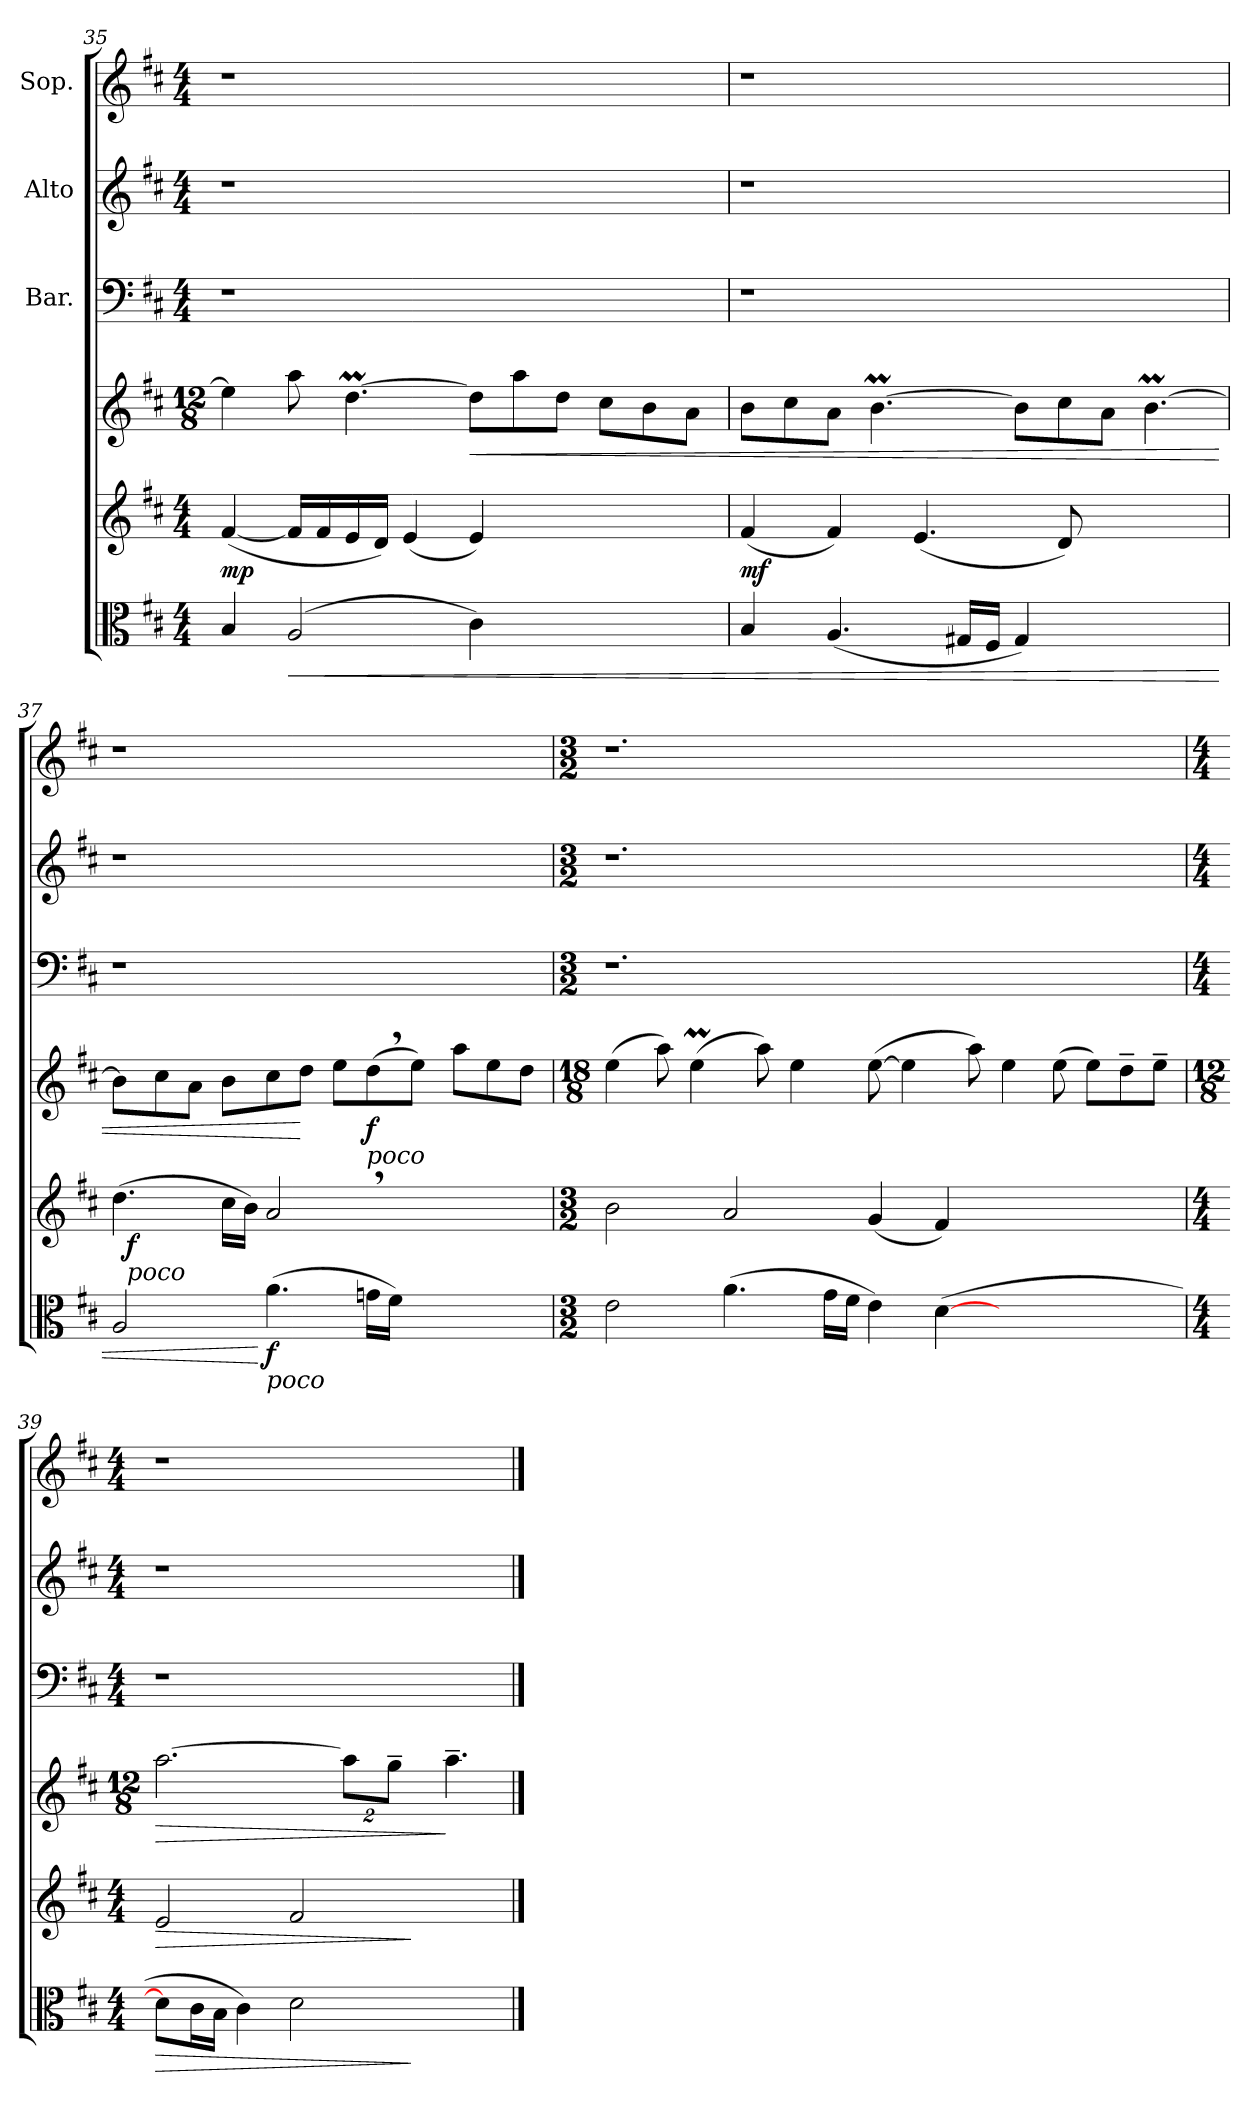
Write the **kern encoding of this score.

**kern	**dynam	**kern	**dynam	**kern	**dynam	**kern	**kern	**kern
*part6	*part6	*part5	*part5	*part4	*part4	*part3	*part2	*part1
*staff6	*staff6	*staff5	*staff5	*staff4	*staff4	*staff3	*staff2	*staff1
*	*	*	*	*	*	*I"Bar.	*I"Alto	*I"Sop.
!!LO:LB:g=z
*clefC3	*	*clefG2	*	*clefG2	*	*clefF4	*clefG2	*clefG2
*k[f#c#]	*	*k[f#c#]	*	*k[f#c#]	*	*k[f#c#]	*k[f#c#]	*k[f#c#]
*D:	*	*D:	*	*D:	*	*D:	*D:	*D:
*M4/4	*	*M4/4	*	*M12/8	*	*M4/4	*M4/4	*M4/4
=35	=35	=35	=35	=35	=35	=35	=35	=35
!	!	!	!LO:DY:b	!	!	!	!	!
4B/	.	(<[4f#/	mp	4ee\]	.	1r	1r	1r
!	!LO:HP:b	!	!	!	!	!	!	!
(2A/	<	16f#/LL]	.	8aa\	.	.	.	.
.	.	16f#/	.	.	.	.	.	.
.	.	16e/	.	[4.ddM\	.	.	.	.
.	.	16d/JJ)	.	.	.	.	.	.
.	.	(<4e/	.	.	.	.	.	.
!	!	!	!	!	!LO:HP:b	!	!	!
4c#\)	.	4e/)	.	8dd\L]	<	.	.	.
.	.	.	.	8aa\	.	.	.	.
2ryy	.	2ryy	.	8dd\J	.	2ryy	2ryy	2ryy
.	.	.	.	8cc#\L	.	.	.	.
.	.	.	.	8b\	.	.	.	.
.	.	.	.	8a\J	.	.	.	.
=36	=36	=36	=36	=36	=36	=36	=36	=36
!	!	!	!LO:DY:b	!	!	!	!	!
4B/	.	(<4f#/	mf	8b\L	.	1r	1r	1r
.	.	.	.	8cc#\	.	.	.	.
(<4.A/	.	4f#/)	.	8a\J	.	.	.	.
.	.	.	.	[4.bM\	.	.	.	.
.	.	(<4.e/	.	.	.	.	.	.
16G#X/LL	.	.	.	.	.	.	.	.
16F#/JJ	.	.	.	.	.	.	.	.
4G#/)	.	.	.	8b\L]	.	.	.	.
.	.	8d/)	.	8cc#\	.	.	.	.
2ryy	.	2ryy	.	8a\J	.	2ryy	2ryy	2ryy
.	.	.	.	[4.bM\	.	.	.	.
=37	=37	=37	=37	=37	=37	=37	=37	=37
*	*	*^	*	*	*	*	*	*
2A/	.	(>4.dd\	32ryy	.	8b\L]	.	1r	1r	1r
!	!	!	!LO:TX:b:i:t=poco	!	!	!	!	!	!
!	!	!	!	!LO:DY:b	!	!	!	!	!
.	.	.	1ryy	f	.	.	.	.	.
.	.	.	.	.	8cc#\	.	.	.	.
.	.	.	.	.	8a\J	.	.	.	.
.	.	16cc#\LL	.	.	8b\L	.	.	.	.
.	.	16b\JJ)	.	.	.	.	.	.	.
!LO:TX:b:i:t=poco	!	!	!	!	!	!	!	!	!
!	!LO:DY:n=1:b	!	!	!	!	!	!	!	!
(>4.a\	[ f	2a,>/	.	.	8cc#\	.	.	.	.
.	.	.	.	.	8dd\J	[	.	.	.
.	.	.	.	.	8ee,>\L	.	.	.	.
!	!	!	!	!	!LO:TX:b:i:t=poco	!	!	!	!
!	!	!	!	!	!	!LO:DY:b	!	!	!
16gn\LL	.	.	.	.	(>8dd\	f	.	.	.
16f#\JJ)	.	.	.	.	.	.	.	.	.
2ryy	.	2ryy	.	.	8ee\J)	.	2ryy	2ryy	2ryy
.	.	.	4...ryy	.	.	.	.	.	.
.	.	.	.	.	8aa\L	.	.	.	.
.	.	.	.	.	8ee\	.	.	.	.
.	.	.	.	.	8dd\J	.	.	.	.
*	*	*v	*v	*	*	*	*	*	*
!!LO:LB:g=z
=38	=38	=38	=38	=38	=38	=38	=38	=38
*M3/2	*	*M3/2	*	*M18/8	*	*M3/2	*M3/2	*M3/2
2e\	.	2b\	.	(>4ee\	.	1.r	1.r	1.r
.	.	.	.	8aa\)	.	.	.	.
.	.	.	.	(>4eeM\	.	.	.	.
(>4.a\	.	2a/	.	.	.	.	.	.
.	.	.	.	8aa\)	.	.	.	.
.	.	.	.	4ee\	.	.	.	.
16g\LL	.	.	.	.	.	.	.	.
16f#\JJ	.	.	.	.	.	.	.	.
4e\)	.	(<4g/	.	(>[8ee\	.	.	.	.
.	.	.	.	4ee\]	.	.	.	.
(>[4d\	.	4f#/)	.	.	.	.	.	.
.	.	.	.	8aa\)	.	.	.	.
2.ryy	.	2.ryy	.	4ee\	.	2.ryy	2.ryy	2.ryy
.	.	.	.	(>8ee\	.	.	.	.
.	.	.	.	8ee\L)	.	.	.	.
.	.	.	.	8dd~>\	.	.	.	.
.	.	.	.	8ee~>\J	.	.	.	.
=39	=39	=39	=39	=39	=39	=39	=39	=39
*M4/4	*	*M4/4	*	*M12/8	*	*M4/4	*M4/4	*M4/4
!	!LO:HP:b	!	!LO:HP:b	!	!LO:HP:b	!	!	!
8d\L]	>	2e/	>	[2.aa\	>	1r	1r	1r
16c#\L	.	.	.	.	.	.	.	.
16B\JJ	.	.	.	.	.	.	.	.
4c#\)	.	.	.	.	.	.	.	.
2d\	.	2f#/	.	.	.	.	.	.
.	.	.	.	16%3aa\L]	.	.	.	.
.	.	.	.	16%3gg~>\J	.	.	.	.
2ryy	]	2ryy	]	.	.	2ryy	2ryy	2ryy
.	.	.	.	4.aa~>\	]	.	.	.
==	==	==	==	==	==	==	==	==
*-	*-	*-	*-	*-	*-	*-	*-	*-
